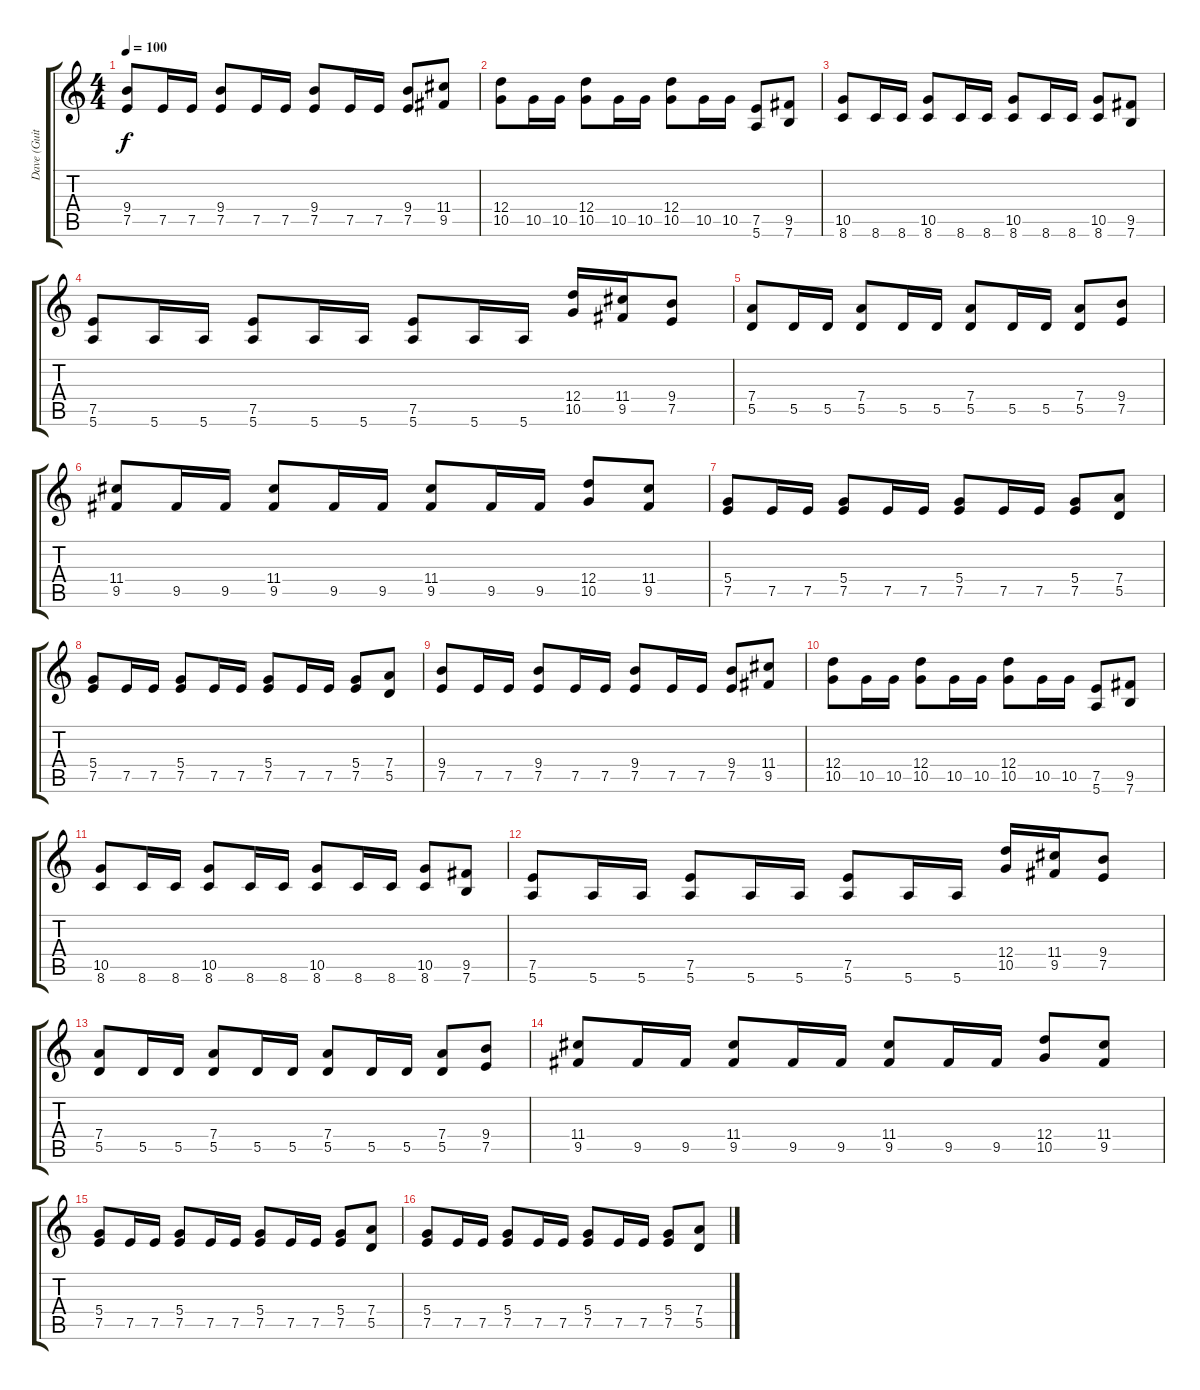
\track ("Dave (Guitar)" "Dave (Guit") {instrument distortionguitar}
\staff {score tabs}
\tuning (E4 B3 G3 D3 A2 E2) {hide}
\ts (4 4)
\tempo 100
\clef g2
\ks c
(9.4 7.5).8{dy f} 7.5.16 7.5.16 (9.4 7.5).8 7.5.16 7.5.16 (9.4 7.5).8 7.5.16 7.5.16 (9.4 7.5).8 (11.4 9.5).8 |
(12.4 10.5).8 10.5.16 10.5.16 (12.4 10.5).8 10.5.16 10.5.16 (12.4 10.5).8 10.5.16 10.5.16 (7.5 5.6).8 (9.5 7.6).8 |
(10.5 8.6).8 8.6.16 8.6.16 (10.5 8.6).8 8.6.16 8.6.16 (10.5 8.6).8 8.6.16 8.6.16 (10.5 8.6).8 (9.5 7.6).8 |
(7.5 5.6).8 5.6.16 5.6.16 (7.5 5.6).8 5.6.16 5.6.16 (7.5 5.6).8 5.6.16 5.6.16 (12.4 10.5).16 (11.4 9.5).16 (9.4 7.5).8 |
(7.4 5.5).8 5.5.16 5.5.16 (7.4 5.5).8 5.5.16 5.5.16 (7.4 5.5).8 5.5.16 5.5.16 (7.4 5.5).8 (9.4 7.5).8 |
(11.4 9.5).8 9.5.16 9.5.16 (11.4 9.5).8 9.5.16 9.5.16 (11.4 9.5).8 9.5.16 9.5.16 (12.4 10.5).8 (11.4 9.5).8 |
(5.4 7.5).8 7.5.16 7.5.16 (5.4 7.5).8 7.5.16 7.5.16 (5.4 7.5).8 7.5.16 7.5.16 (5.4 7.5).8 (7.4 5.5).8 |
(5.4 7.5).8 7.5.16 7.5.16 (5.4 7.5).8 7.5.16 7.5.16 (5.4 7.5).8 7.5.16 7.5.16 (5.4 7.5).8 (7.4 5.5).8 |
(9.4 7.5).8 7.5.16 7.5.16 (9.4 7.5).8 7.5.16 7.5.16 (9.4 7.5).8 7.5.16 7.5.16 (9.4 7.5).8 (11.4 9.5).8 |
(12.4 10.5).8 10.5.16 10.5.16 (12.4 10.5).8 10.5.16 10.5.16 (12.4 10.5).8 10.5.16 10.5.16 (7.5 5.6).8 (9.5 7.6).8 |
(10.5 8.6).8 8.6.16 8.6.16 (10.5 8.6).8 8.6.16 8.6.16 (10.5 8.6).8 8.6.16 8.6.16 (10.5 8.6).8 (9.5 7.6).8 |
(7.5 5.6).8 5.6.16 5.6.16 (7.5 5.6).8 5.6.16 5.6.16 (7.5 5.6).8 5.6.16 5.6.16 (12.4 10.5).16 (11.4 9.5).16 (9.4 7.5).8 |
(7.4 5.5).8 5.5.16 5.5.16 (7.4 5.5).8 5.5.16 5.5.16 (7.4 5.5).8 5.5.16 5.5.16 (7.4 5.5).8 (9.4 7.5).8 |
(11.4 9.5).8 9.5.16 9.5.16 (11.4 9.5).8 9.5.16 9.5.16 (11.4 9.5).8 9.5.16 9.5.16 (12.4 10.5).8 (11.4 9.5).8 |
(5.4 7.5).8 7.5.16 7.5.16 (5.4 7.5).8 7.5.16 7.5.16 (5.4 7.5).8 7.5.16 7.5.16 (5.4 7.5).8 (7.4 5.5).8 |
(5.4 7.5).8 7.5.16 7.5.16 (5.4 7.5).8 7.5.16 7.5.16 (5.4 7.5).8 7.5.16 7.5.16 (5.4 7.5).8 (7.4 5.5).8
